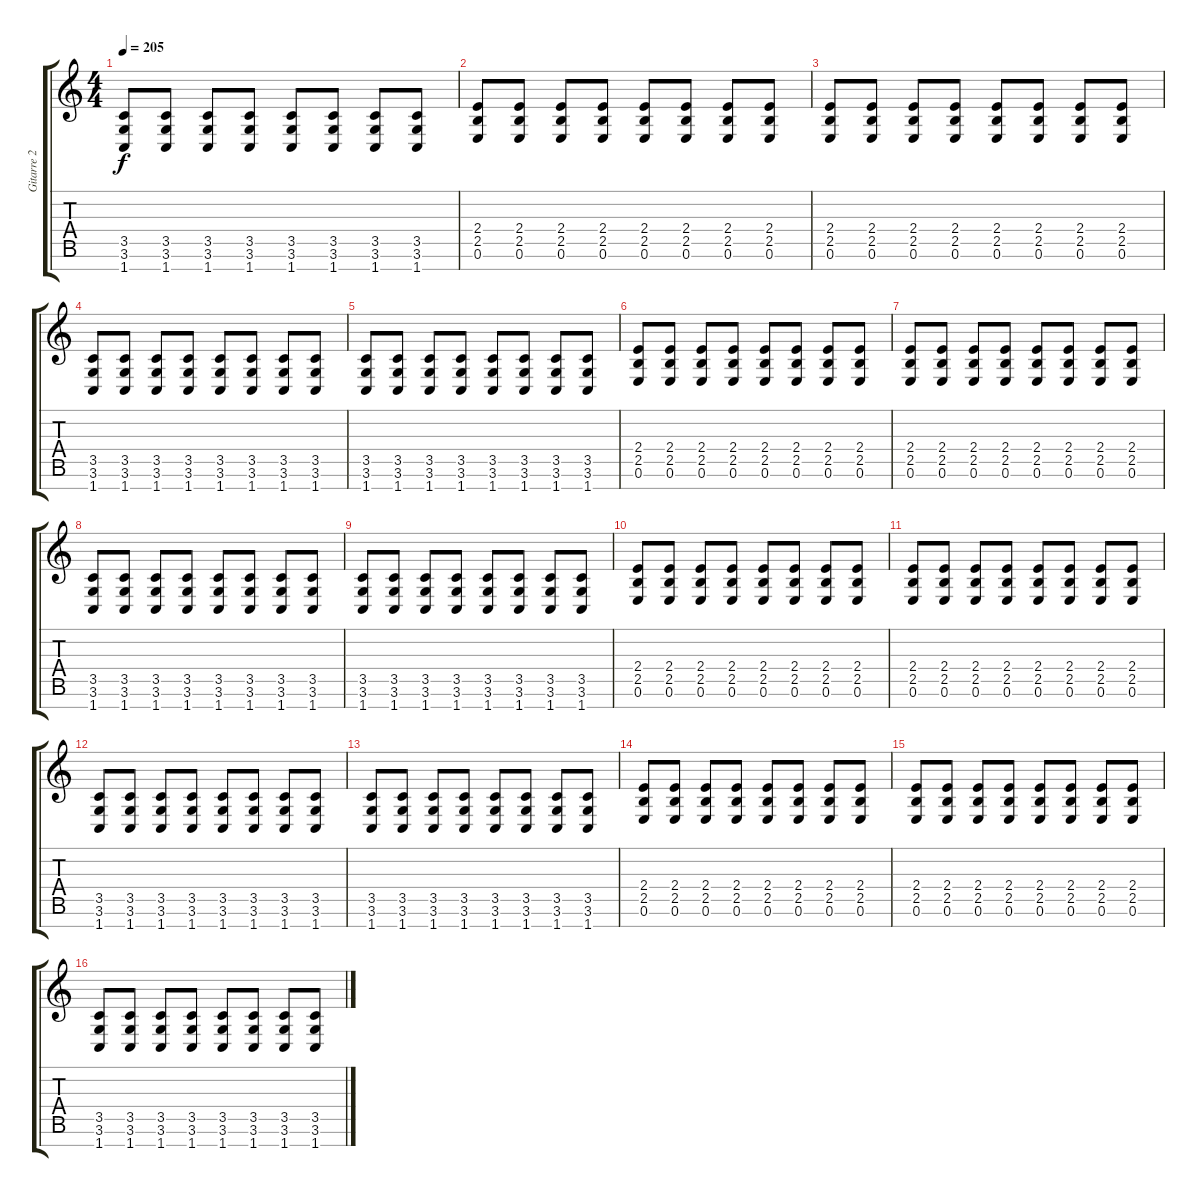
\track ("Gitarre 2 - Farin Urlaub" "Gitarre 2 ") {instrument distortionguitar}
\staff {score tabs}
\tuning (E4 B3 G3 D3 A2 E2 B1) {hide}
\ts (4 4)
\tempo 205
\clef g2
\ks c
(3.5 3.6 1.7).8{dy f} (3.5 3.6 1.7).8 (3.5 3.6 1.7).8 (3.5 3.6 1.7).8 (3.5 3.6 1.7).8 (3.5 3.6 1.7).8 (3.5 3.6 1.7).8 (3.5 3.6 1.7).8 |
(2.4 2.5 0.6).8 (2.4 2.5 0.6).8 (2.4 2.5 0.6).8 (2.4 2.5 0.6).8 (2.4 2.5 0.6).8 (2.4 2.5 0.6).8 (2.4 2.5 0.6).8 (2.4 2.5 0.6).8 |
(2.4 2.5 0.6).8 (2.4 2.5 0.6).8 (2.4 2.5 0.6).8 (2.4 2.5 0.6).8 (2.4 2.5 0.6).8 (2.4 2.5 0.6).8 (2.4 2.5 0.6).8 (2.4 2.5 0.6).8 |
(3.5 3.6 1.7).8 (3.5 3.6 1.7).8 (3.5 3.6 1.7).8 (3.5 3.6 1.7).8 (3.5 3.6 1.7).8 (3.5 3.6 1.7).8 (3.5 3.6 1.7).8 (3.5 3.6 1.7).8 |
(3.5 3.6 1.7).8 (3.5 3.6 1.7).8 (3.5 3.6 1.7).8 (3.5 3.6 1.7).8 (3.5 3.6 1.7).8 (3.5 3.6 1.7).8 (3.5 3.6 1.7).8 (3.5 3.6 1.7).8 |
(2.4 2.5 0.6).8 (2.4 2.5 0.6).8 (2.4 2.5 0.6).8 (2.4 2.5 0.6).8 (2.4 2.5 0.6).8 (2.4 2.5 0.6).8 (2.4 2.5 0.6).8 (2.4 2.5 0.6).8 |
(2.4 2.5 0.6).8 (2.4 2.5 0.6).8 (2.4 2.5 0.6).8 (2.4 2.5 0.6).8 (2.4 2.5 0.6).8 (2.4 2.5 0.6).8 (2.4 2.5 0.6).8 (2.4 2.5 0.6).8 |
(3.5 3.6 1.7).8 (3.5 3.6 1.7).8 (3.5 3.6 1.7).8 (3.5 3.6 1.7).8 (3.5 3.6 1.7).8 (3.5 3.6 1.7).8 (3.5 3.6 1.7).8 (3.5 3.6 1.7).8 |
(3.5 3.6 1.7).8 (3.5 3.6 1.7).8 (3.5 3.6 1.7).8 (3.5 3.6 1.7).8 (3.5 3.6 1.7).8 (3.5 3.6 1.7).8 (3.5 3.6 1.7).8 (3.5 3.6 1.7).8 |
(2.4 2.5 0.6).8 (2.4 2.5 0.6).8 (2.4 2.5 0.6).8 (2.4 2.5 0.6).8 (2.4 2.5 0.6).8 (2.4 2.5 0.6).8 (2.4 2.5 0.6).8 (2.4 2.5 0.6).8 |
(2.4 2.5 0.6).8 (2.4 2.5 0.6).8 (2.4 2.5 0.6).8 (2.4 2.5 0.6).8 (2.4 2.5 0.6).8 (2.4 2.5 0.6).8 (2.4 2.5 0.6).8 (2.4 2.5 0.6).8 |
(3.5 3.6 1.7).8 (3.5 3.6 1.7).8 (3.5 3.6 1.7).8 (3.5 3.6 1.7).8 (3.5 3.6 1.7).8 (3.5 3.6 1.7).8 (3.5 3.6 1.7).8 (3.5 3.6 1.7).8 |
(3.5 3.6 1.7).8{volume 12} (3.5 3.6 1.7).8{volume 12} (3.5 3.6 1.7).8{volume 12} (3.5 3.6 1.7).8{volume 12} (3.5 3.6 1.7).8{volume 12} (3.5 3.6 1.7).8{volume 12} (3.5 3.6 1.7).8{volume 12} (3.5 3.6 1.7).8{volume 12} |
(2.4 2.5 0.6).8{volume 12} (2.4 2.5 0.6).8{volume 11} (2.4 2.5 0.6).8{volume 11} (2.4 2.5 0.6).8{volume 11} (2.4 2.5 0.6).8{volume 11} (2.4 2.5 0.6).8{volume 11} (2.4 2.5 0.6).8{volume 11} (2.4 2.5 0.6).8{volume 10} |
(2.4 2.5 0.6).8{volume 10} (2.4 2.5 0.6).8{volume 10} (2.4 2.5 0.6).8{volume 10} (2.4 2.5 0.6).8{volume 10} (2.4 2.5 0.6).8{volume 10} (2.4 2.5 0.6).8{volume 10} (2.4 2.5 0.6).8{volume 9} (2.4 2.5 0.6).8{volume 9} |
(3.5 3.6 1.7).8{volume 9} (3.5 3.6 1.7).8{volume 9} (3.5 3.6 1.7).8{volume 9} (3.5 3.6 1.7).8{volume 9} (3.5 3.6 1.7).8{volume 9} (3.5 3.6 1.7).8{volume 8} (3.5 3.6 1.7).8{volume 8} (3.5 3.6 1.7).8{volume 8}
